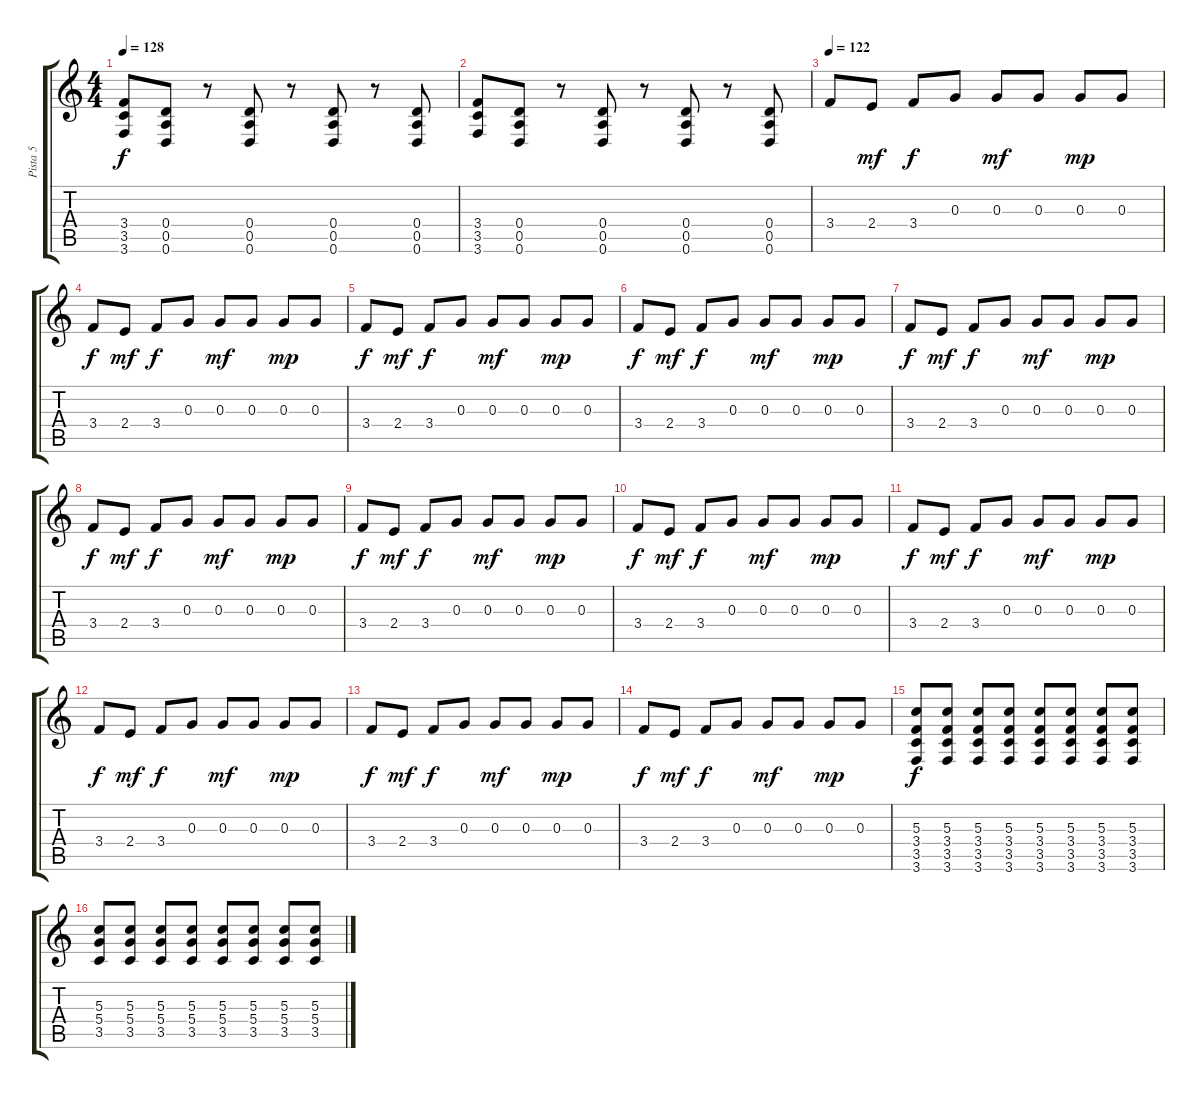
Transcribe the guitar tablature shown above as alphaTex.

\track ("Pista 5" "Pista 5") {instrument distortionguitar}
\staff {score tabs}
\tuning (E4 B3 G3 D3 A2 D2) {hide}
\ts (4 4)
\tempo 128
\clef g2
\ks c
(3.4 3.5 3.6).8{dy f} (0.4 0.5 0.6).8 r.8 (0.4 0.5 0.6).8 r.8 (0.4 0.5 0.6).8 r.8 (0.4 0.5 0.6).8 |
(3.4 3.5 3.6).8 (0.4 0.5 0.6).8 r.8 (0.4 0.5 0.6).8 r.8 (0.4 0.5 0.6).8 r.8 (0.4 0.5 0.6).8 |
\tempo 122
3.4.8{volume 13} 2.4.8{dy mf} 3.4.8{dy f} 0.3.8 0.3.8{dy mf} 0.3.8 0.3.8{dy mp} 0.3.8 |
3.4.8{dy f} 2.4.8{dy mf} 3.4.8{dy f} 0.3.8 0.3.8{dy mf} 0.3.8 0.3.8{dy mp} 0.3.8 |
3.4.8{dy f} 2.4.8{dy mf} 3.4.8{dy f} 0.3.8 0.3.8{dy mf} 0.3.8 0.3.8{dy mp} 0.3.8 |
3.4.8{dy f} 2.4.8{dy mf} 3.4.8{dy f} 0.3.8 0.3.8{dy mf} 0.3.8 0.3.8{dy mp} 0.3.8 |
3.4.8{dy f} 2.4.8{dy mf} 3.4.8{dy f} 0.3.8 0.3.8{dy mf} 0.3.8 0.3.8{dy mp} 0.3.8 |
3.4.8{dy f} 2.4.8{dy mf} 3.4.8{dy f} 0.3.8 0.3.8{dy mf} 0.3.8 0.3.8{dy mp} 0.3.8 |
3.4.8{dy f} 2.4.8{dy mf} 3.4.8{dy f} 0.3.8 0.3.8{dy mf} 0.3.8 0.3.8{dy mp} 0.3.8 |
3.4.8{dy f} 2.4.8{dy mf} 3.4.8{dy f} 0.3.8 0.3.8{dy mf} 0.3.8 0.3.8{dy mp} 0.3.8 |
3.4.8{dy f} 2.4.8{dy mf} 3.4.8{dy f} 0.3.8 0.3.8{dy mf} 0.3.8 0.3.8{dy mp} 0.3.8 |
3.4.8{dy f} 2.4.8{dy mf} 3.4.8{dy f} 0.3.8 0.3.8{dy mf} 0.3.8 0.3.8{dy mp} 0.3.8 |
3.4.8{dy f} 2.4.8{dy mf} 3.4.8{dy f} 0.3.8 0.3.8{dy mf} 0.3.8 0.3.8{dy mp} 0.3.8 |
3.4.8{dy f} 2.4.8{dy mf} 3.4.8{dy f} 0.3.8 0.3.8{dy mf} 0.3.8 0.3.8{dy mp} 0.3.8 |
(5.3 3.4 3.5 3.6).8{dy f volume 13} (5.3 3.4 3.5 3.6).8 (5.3 3.4 3.5 3.6).8 (5.3 3.4 3.5 3.6).8 (5.3 3.4 3.5 3.6).8 (5.3 3.4 3.5 3.6).8 (5.3 3.4 3.5 3.6).8 (5.3 3.4 3.5 3.6).8 |
(5.3 5.4 3.5).8 (5.3 5.4 3.5).8 (5.3 5.4 3.5).8 (5.3 5.4 3.5).8 (5.3 5.4 3.5).8 (5.3 5.4 3.5).8 (5.3 5.4 3.5).8 (5.3 5.4 3.5).8
